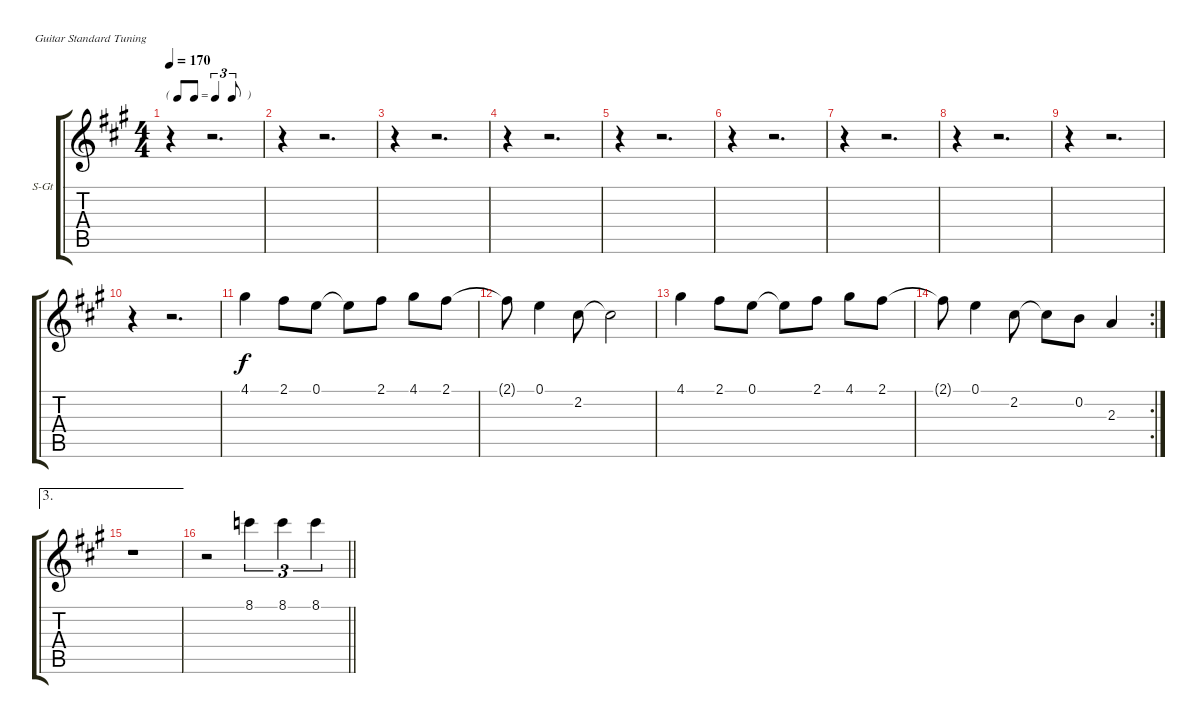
\bracketExtendMode groupsimilarinstruments
\firstSystemTrackNameOrientation horizontal
\otherSystemsTrackNameOrientation horizontal
\track ("McCartney Vocal" "S-Gt") {instrument tenorsax}
\staff {score tabs}
\tuning (E4 B3 G3 D3 A2 E2)
\displaytranspose 12
\ts (4 4)
\tf triplet8th
\tempo 170
\clef g2
\ks a
r.4{dy mf} r.2{d} |
r.4 r.2{d} |
r.4 r.2{d} |
r.4 r.2{d} |
r.4 r.2{d} |
r.4 r.2{d} |
r.4 r.2{d} |
r.4 r.2{d} |
r.4 r.2{d} |
r.4 r.2{d} |
4.1.4{dy f} 2.1.8 0.1.8 0.1{t}.8 2.1.8 4.1.8 2.1.8 |
2.1{t}.8 0.1.4 2.2.8 2.2{t}.2 |
4.1.4 2.1.8 0.1.8 0.1{t}.8 2.1.8 4.1.8 2.1.8 |
\rc 2
2.1{t}.8 0.1.4 2.2.8 2.2{t}.8 0.2.8 2.3.4 |
\ae 3
r.1 |
\barLineRight lightlight
r.2 8.1.4{tu (3 2)} 8.1.4{tu (3 2)} 8.1.4{tu (3 2)}
